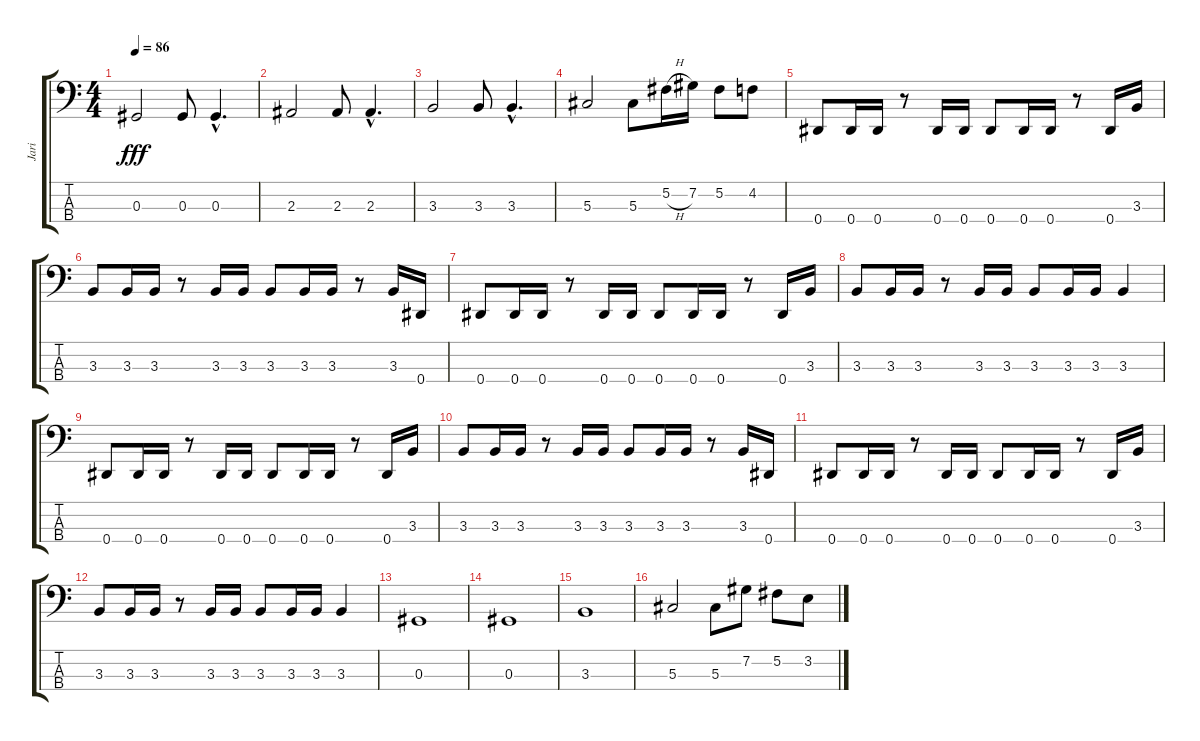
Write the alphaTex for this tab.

\track ("Jari" "Jari") {instrument electricbassfinger}
\staff {score tabs}
\tuning (Gb2 Db2 Ab1 Eb1) {hide}
\ts (4 4)
\tempo 86
\clef f4
\ks c
0.3.2{dy fff} 0.3.8 0.3{hac}.4{d} |
2.3.2 2.3.8 2.3{hac}.4{d} |
3.3.2 3.3.8 3.3{hac}.4{d} |
5.3.2 5.3.8 5.2{h}.16 7.2.16 5.2.8 4.2.8 |
0.4.8 0.4.16 0.4.16 r.8 0.4.16 0.4.16 0.4.8 0.4.16 0.4.16 r.8 0.4.16 3.3.16 |
3.3.8 3.3.16 3.3.16 r.8 3.3.16 3.3.16 3.3.8 3.3.16 3.3.16 r.8 3.3.16 0.4.16 |
0.4.8 0.4.16 0.4.16 r.8 0.4.16 0.4.16 0.4.8 0.4.16 0.4.16 r.8 0.4.16 3.3.16 |
3.3.8 3.3.16 3.3.16 r.8 3.3.16 3.3.16 3.3.8 3.3.16 3.3.16 3.3.4 |
0.4.8 0.4.16 0.4.16 r.8 0.4.16 0.4.16 0.4.8 0.4.16 0.4.16 r.8 0.4.16 3.3.16 |
3.3.8 3.3.16 3.3.16 r.8 3.3.16 3.3.16 3.3.8 3.3.16 3.3.16 r.8 3.3.16 0.4.16 |
0.4.8 0.4.16 0.4.16 r.8 0.4.16 0.4.16 0.4.8 0.4.16 0.4.16 r.8 0.4.16 3.3.16 |
3.3.8 3.3.16 3.3.16 r.8 3.3.16 3.3.16 3.3.8 3.3.16 3.3.16 3.3.4 |
0.3.1 |
0.3.1 |
3.3.1 |
5.3.2 5.3.8 7.2.8 5.2.8 3.2.8
